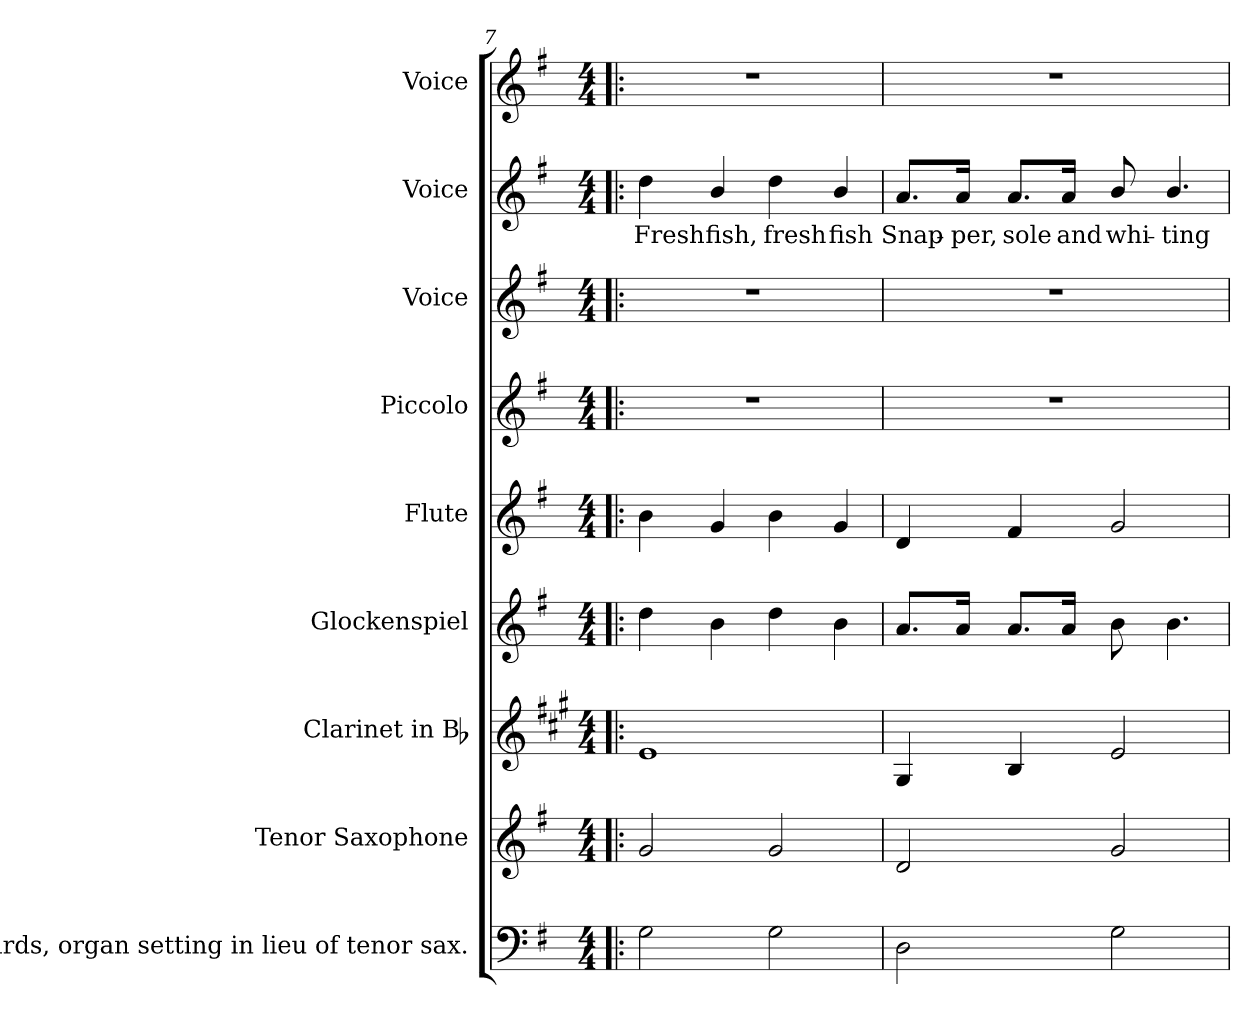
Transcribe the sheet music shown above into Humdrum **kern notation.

**kern	**kern	**kern	**kern	**kern	**kern	**kern	**kern	**text	**kern
*part9	*part8	*part7	*part6	*part5	*part4	*part3	*part2	*part2	*part1
*staff9	*staff8	*staff7	*staff6	*staff5	*staff4	*staff3	*staff2	*staff2	*staff1
*I"Keyboards, organ setting in lieu of tenor sax.	*I"Tenor Saxophone	*I"Clarinet in Bb	*I"Glockenspiel	*I"Flute	*I"Piccolo	*I"Voice	*I"Voice	*	*I"Voice
*I'Kbd.	*I'T. Sax.	*I'Cl.	*I'Glock.	*I'Fl.	*I'Picc.	*I'Voice	*I'Voice	*	*I'Voice
*clefF4	*clefG2	*clefG2	*clefG2	*clefG2	*clefG2	*clefG2	*clefG2	*	*clefG2
*	*ITrd8c14	*ITrd1c2	*ITrd-14c-24	*	*ITrd-7c-12	*	*	*	*
*k[f#]	*k[f#]	*k[f#]	*k[f#]	*k[f#]	*k[f#]	*k[f#]	*k[f#]	*	*k[f#]
*G:	*G:	*G:	*G:	*G:	*G:	*G:	*G:	*	*G:
*M4/4	*M4/4	*M4/4	*M4/4	*M4/4	*M4/4	*M4/4	*M4/4	*	*M4/4
=7!|:	=7!|:	=7!|:	=7!|:	=7!|:	=7!|:	=7!|:	=7!|:	=7!|:	=7!|:
!	!	!	!	!	!	!	!	!LO:LY:b:color=#000000	!
2Gi\	2Gi/	1di	4ddddi\	4bi\	1r	1r	4ddi\	Fresh	1r
!	!	!	!	!	!	!	!	!LO:LY:b:color=#000000	!
.	.	.	4bbbi\	4gi/	.	.	4bi/	fish,	.
!	!	!	!	!	!	!	!	!LO:LY:b:color=#000000	!
2Gi\	2Gi/	.	4ddddi\	4bi\	.	.	4ddi\	fresh	.
!	!	!	!	!	!	!	!	!LO:LY:b:color=#000000	!
.	.	.	4bbbi\	4gi/	.	.	4bi/	fish	.
=8	=8	=8	=8	=8	=8	=8	=8	=8	=8
!	!	!	!	!	!	!	!	!LO:LY:b:color=#000000	!
2Di\	2Di/	4F#i/	8.aaai/L	4di/	1r	1r	8.ai/L	Snap-	1r
!	!	!	!	!	!	!	!	!LO:LY:b:color=#000000	!
.	.	.	16aaai/Jk	.	.	.	16ai/Jk	-per,	.
!	!	!	!	!	!	!	!	!LO:LY:b:color=#000000	!
.	.	4Ai/	8.aaai/L	4f#i/	.	.	8.ai/L	sole	.
!	!	!	!	!	!	!	!	!LO:LY:b:color=#000000	!
.	.	.	16aaai/Jk	.	.	.	16ai/Jk	and	.
!	!	!	!	!	!	!	!	!LO:LY:b:color=#000000	!
2Gi\	2Gi/	2di/	8bbbi\	2gi/	.	.	8bi/	whi-	.
!	!	!	!	!	!	!	!	!LO:LY:b:color=#000000	!
.	.	.	4.bbbi\	.	.	.	4.bi/	-ting	.
=	=	=	=	=	=	=	=	=	=
*-	*-	*-	*-	*-	*-	*-	*-	*-	*-
